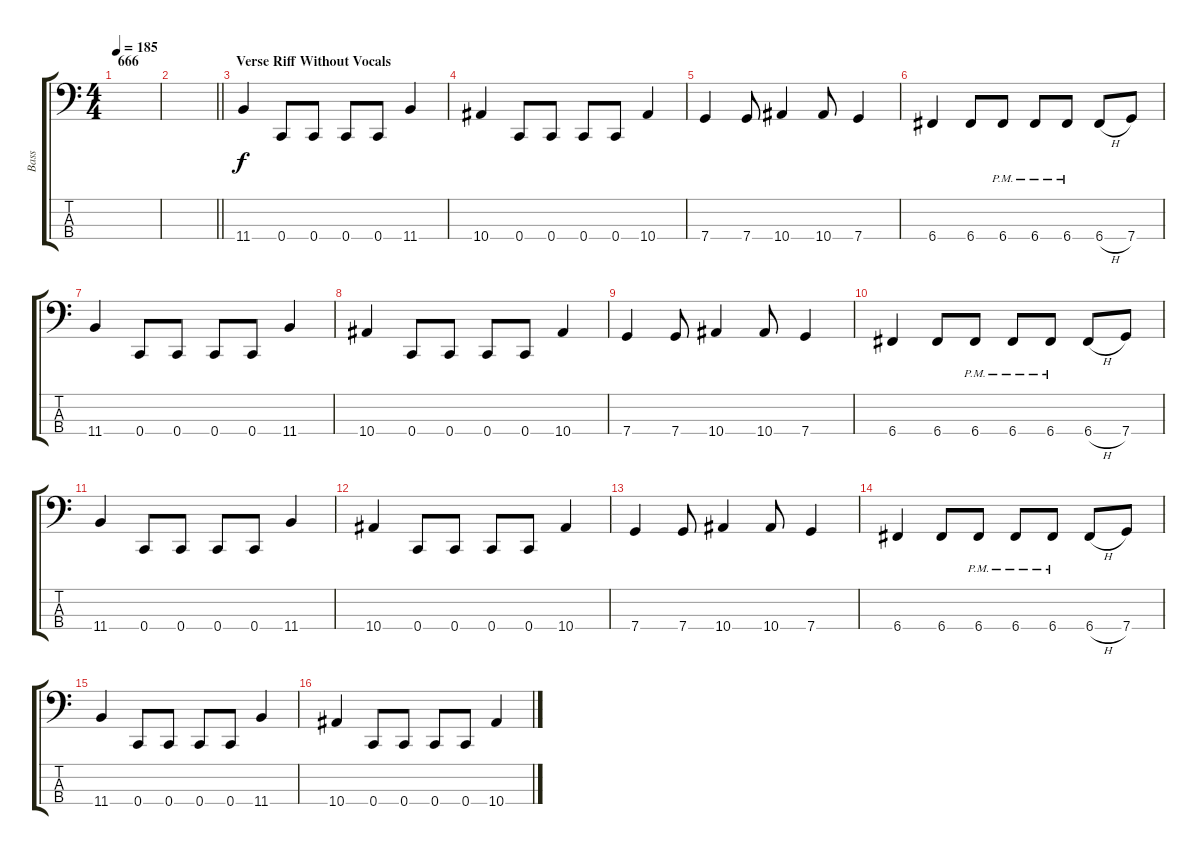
\track ("Bass" "Bass") {instrument slapbass1}
\staff {score tabs}
\tuning (F2 C2 G1 C1) {hide}
\ts (4 4)
\section ("" "666")
\tempo 185
\clef f4
\ks c
|
\barLineRight lightlight
|
\section ("" "Verse Riff Without Vocals")
11.4.4 0.4.8 0.4.8 0.4.8 0.4.8 11.4.4 |
10.4.4 0.4.8 0.4.8 0.4.8 0.4.8 10.4.4 |
7.4.4 7.4.8 10.4.4 10.4.8 7.4.4 |
6.4.4 6.4.8 6.4{pm}.8 6.4{pm}.8 6.4{pm}.8 6.4{h}.8 7.4.8 |
11.4.4 0.4.8 0.4.8 0.4.8 0.4.8 11.4.4 |
10.4.4 0.4.8 0.4.8 0.4.8 0.4.8 10.4.4 |
7.4.4 7.4.8 10.4.4 10.4.8 7.4.4 |
6.4.4 6.4.8 6.4{pm}.8 6.4{pm}.8 6.4{pm}.8 6.4{h}.8 7.4.8 |
11.4.4 0.4.8 0.4.8 0.4.8 0.4.8 11.4.4 |
10.4.4 0.4.8 0.4.8 0.4.8 0.4.8 10.4.4 |
7.4.4 7.4.8 10.4.4 10.4.8 7.4.4 |
6.4.4 6.4.8 6.4{pm}.8 6.4{pm}.8 6.4{pm}.8 6.4{h}.8 7.4.8 |
11.4.4 0.4.8 0.4.8 0.4.8 0.4.8 11.4.4 |
10.4.4 0.4.8 0.4.8 0.4.8 0.4.8 10.4.4
